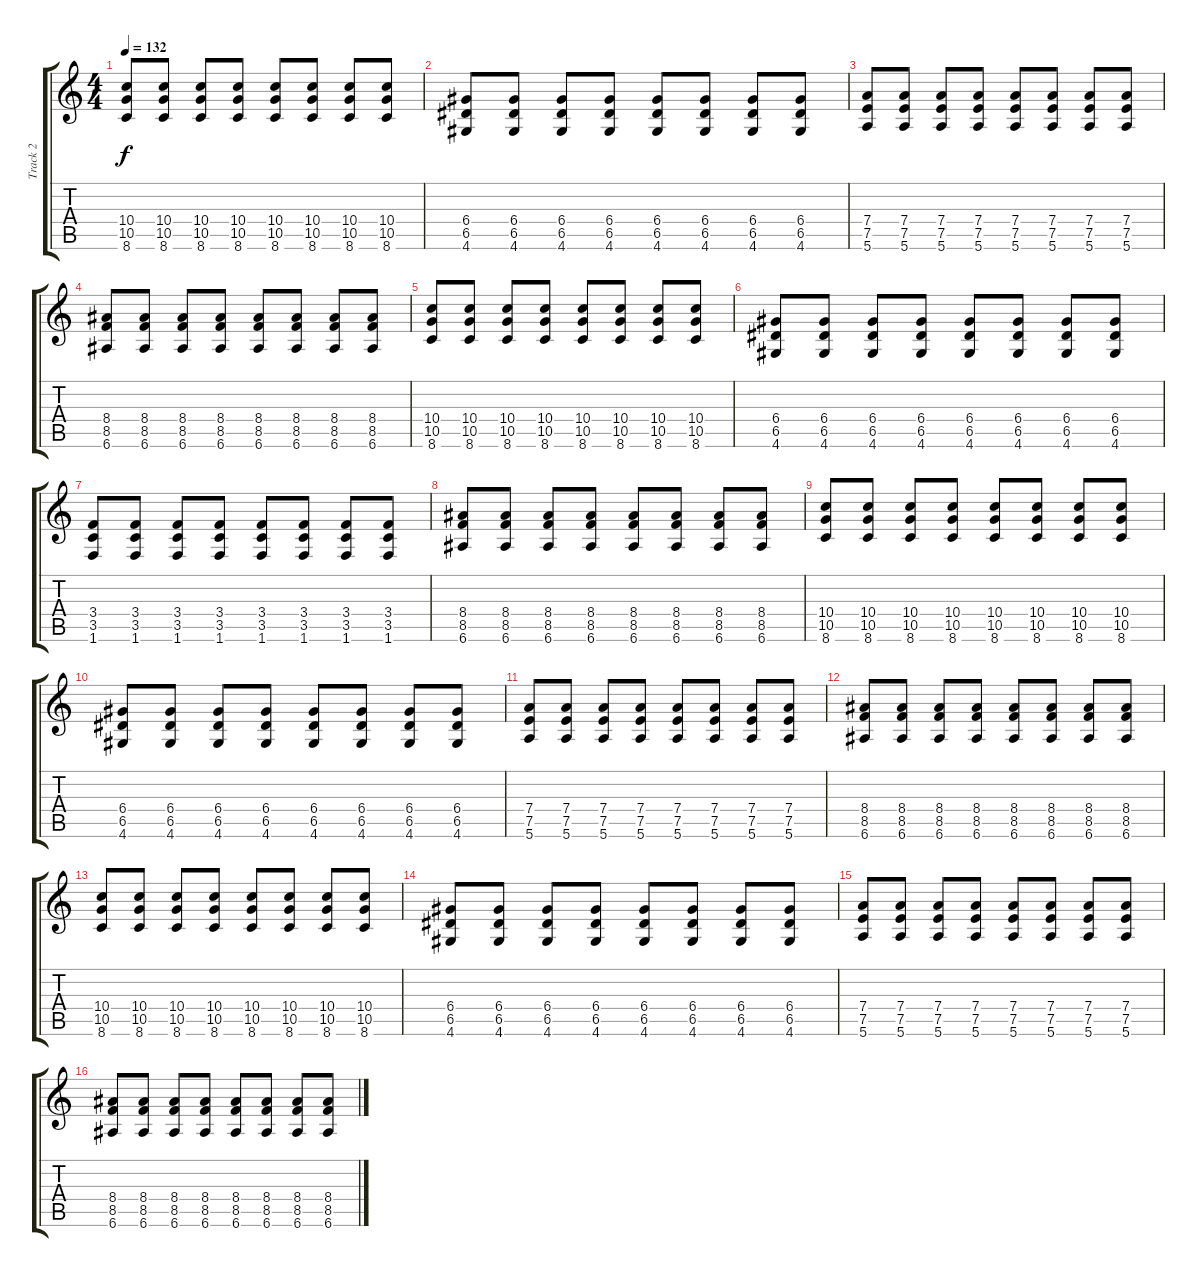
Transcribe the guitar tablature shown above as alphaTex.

\track ("Track 2" "Track 2") {instrument distortionguitar}
\staff {score tabs}
\tuning (E4 B3 G3 D3 A2 E2) {hide}
\ts (4 4)
\tempo 132
\clef g2
\ks c
(10.4 10.5 8.6).8{dy f} (10.4 10.5 8.6).8 (10.4 10.5 8.6).8 (10.4 10.5 8.6).8 (10.4 10.5 8.6).8 (10.4 10.5 8.6).8 (10.4 10.5 8.6).8 (10.4 10.5 8.6).8 |
(6.4 6.5 4.6).8 (6.4 6.5 4.6).8 (6.4 6.5 4.6).8 (6.4 6.5 4.6).8 (6.4 6.5 4.6).8 (6.4 6.5 4.6).8 (6.4 6.5 4.6).8 (6.4 6.5 4.6).8 |
(7.4 7.5 5.6).8 (7.4 7.5 5.6).8 (7.4 7.5 5.6).8 (7.4 7.5 5.6).8 (7.4 7.5 5.6).8 (7.4 7.5 5.6).8 (7.4 7.5 5.6).8 (7.4 7.5 5.6).8 |
(8.4 8.5 6.6).8 (8.4 8.5 6.6).8 (8.4 8.5 6.6).8 (8.4 8.5 6.6).8 (8.4 8.5 6.6).8 (8.4 8.5 6.6).8 (8.4 8.5 6.6).8 (8.4 8.5 6.6).8 |
(10.4 10.5 8.6).8 (10.4 10.5 8.6).8 (10.4 10.5 8.6).8 (10.4 10.5 8.6).8 (10.4 10.5 8.6).8 (10.4 10.5 8.6).8 (10.4 10.5 8.6).8 (10.4 10.5 8.6).8 |
(6.4 6.5 4.6).8 (6.4 6.5 4.6).8 (6.4 6.5 4.6).8 (6.4 6.5 4.6).8 (6.4 6.5 4.6).8 (6.4 6.5 4.6).8 (6.4 6.5 4.6).8 (6.4 6.5 4.6).8 |
(3.4 3.5 1.6).8 (3.4 3.5 1.6).8 (3.4 3.5 1.6).8 (3.4 3.5 1.6).8 (3.4 3.5 1.6).8 (3.4 3.5 1.6).8 (3.4 3.5 1.6).8 (3.4 3.5 1.6).8 |
(8.4 8.5 6.6).8 (8.4 8.5 6.6).8 (8.4 8.5 6.6).8 (8.4 8.5 6.6).8 (8.4 8.5 6.6).8 (8.4 8.5 6.6).8 (8.4 8.5 6.6).8 (8.4 8.5 6.6).8 |
(10.4 10.5 8.6).8 (10.4 10.5 8.6).8 (10.4 10.5 8.6).8 (10.4 10.5 8.6).8 (10.4 10.5 8.6).8 (10.4 10.5 8.6).8 (10.4 10.5 8.6).8 (10.4 10.5 8.6).8 |
(6.4 6.5 4.6).8 (6.4 6.5 4.6).8 (6.4 6.5 4.6).8 (6.4 6.5 4.6).8 (6.4 6.5 4.6).8 (6.4 6.5 4.6).8 (6.4 6.5 4.6).8 (6.4 6.5 4.6).8 |
(7.4 7.5 5.6).8 (7.4 7.5 5.6).8 (7.4 7.5 5.6).8 (7.4 7.5 5.6).8 (7.4 7.5 5.6).8 (7.4 7.5 5.6).8 (7.4 7.5 5.6).8 (7.4 7.5 5.6).8 |
(8.4 8.5 6.6).8 (8.4 8.5 6.6).8 (8.4 8.5 6.6).8 (8.4 8.5 6.6).8 (8.4 8.5 6.6).8 (8.4 8.5 6.6).8 (8.4 8.5 6.6).8 (8.4 8.5 6.6).8 |
(10.4 10.5 8.6).8 (10.4 10.5 8.6).8 (10.4 10.5 8.6).8 (10.4 10.5 8.6).8 (10.4 10.5 8.6).8 (10.4 10.5 8.6).8 (10.4 10.5 8.6).8 (10.4 10.5 8.6).8 |
(6.4 6.5 4.6).8 (6.4 6.5 4.6).8 (6.4 6.5 4.6).8 (6.4 6.5 4.6).8 (6.4 6.5 4.6).8 (6.4 6.5 4.6).8 (6.4 6.5 4.6).8 (6.4 6.5 4.6).8 |
(7.4 7.5 5.6).8 (7.4 7.5 5.6).8 (7.4 7.5 5.6).8 (7.4 7.5 5.6).8 (7.4 7.5 5.6).8 (7.4 7.5 5.6).8 (7.4 7.5 5.6).8 (7.4 7.5 5.6).8 |
(8.4 8.5 6.6).8 (8.4 8.5 6.6).8 (8.4 8.5 6.6).8 (8.4 8.5 6.6).8 (8.4 8.5 6.6).8 (8.4 8.5 6.6).8 (8.4 8.5 6.6).8 (8.4 8.5 6.6).8
